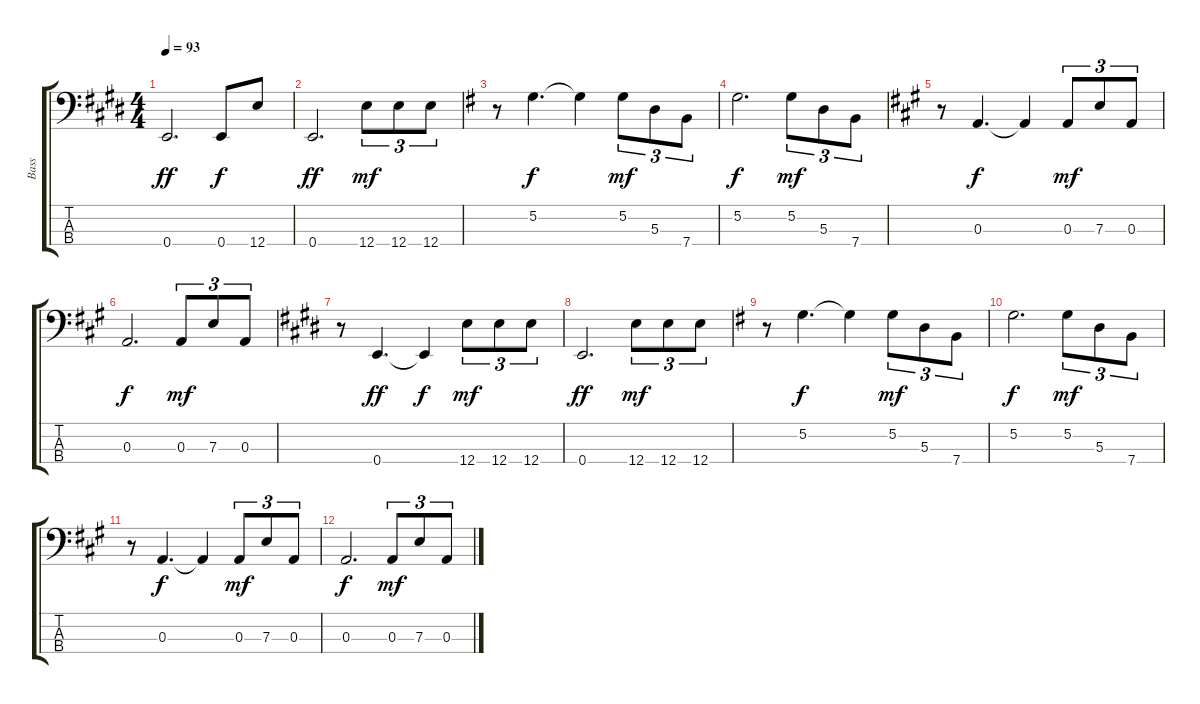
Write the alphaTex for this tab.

\track ("Bass" "Bass") {instrument electricbassfinger}
\staff {score tabs}
\tuning (G2 D2 A1 E1) {hide}
\ts (4 4)
\tempo 93
\clef f4
\ks e
0.4.2{d dy ff instrument electricbassfinger} 0.4.8{dy f} 12.4.8 |
0.4.2{d dy ff} 12.4.8{tu (3 2) dy mf} 12.4.8{tu (3 2)} 12.4.8{tu (3 2)} |
\ks g
r.8 5.2.4{d dy f} 5.2{t}.4 5.2.8{tu (3 2) dy mf} 5.3.8{tu (3 2)} 7.4.8{tu (3 2)} |
5.2.2{d dy f} 5.2.8{tu (3 2) dy mf} 5.3.8{tu (3 2)} 7.4.8{tu (3 2)} |
\ks a
r.8 0.3.4{d dy f} 0.3{t}.4 0.3.8{tu (3 2) dy mf} 7.3.8{tu (3 2)} 0.3.8{tu (3 2)} |
0.3.2{d dy f} 0.3.8{tu (3 2) dy mf} 7.3.8{tu (3 2)} 0.3.8{tu (3 2)} |
\ks e
r.8 0.4.4{d dy ff} 0.4{t}.4{dy f} 12.4.8{tu (3 2) dy mf} 12.4.8{tu (3 2)} 12.4.8{tu (3 2)} |
0.4.2{d dy ff} 12.4.8{tu (3 2) dy mf} 12.4.8{tu (3 2)} 12.4.8{tu (3 2)} |
\ks g
r.8 5.2.4{d dy f} 5.2{t}.4 5.2.8{tu (3 2) dy mf} 5.3.8{tu (3 2)} 7.4.8{tu (3 2)} |
5.2.2{d dy f} 5.2.8{tu (3 2) dy mf} 5.3.8{tu (3 2)} 7.4.8{tu (3 2)} |
\ks a
r.8 0.3.4{d dy f} 0.3{t}.4 0.3.8{tu (3 2) dy mf} 7.3.8{tu (3 2)} 0.3.8{tu (3 2)} |
0.3.2{d dy f} 0.3.8{tu (3 2) dy mf} 7.3.8{tu (3 2)} 0.3.8{tu (3 2)}
